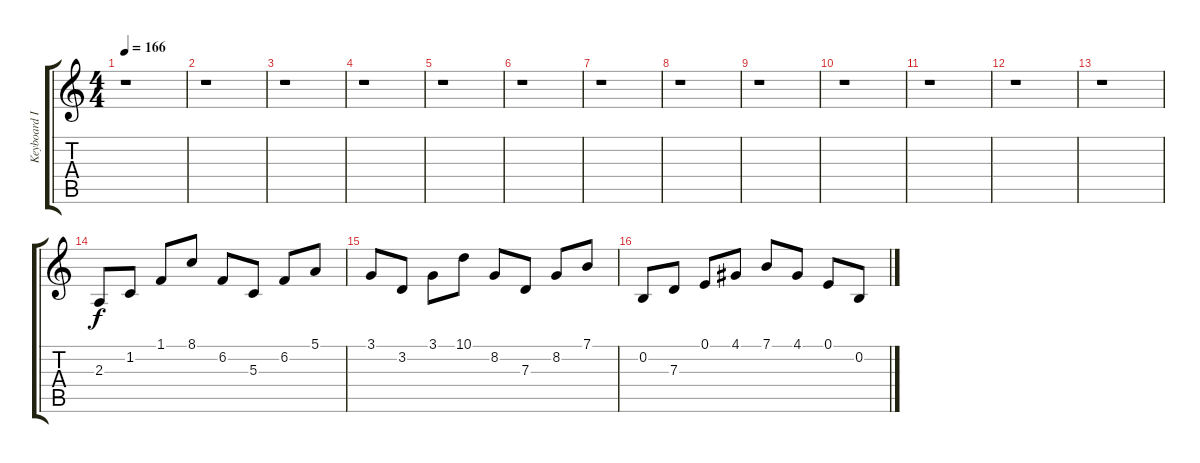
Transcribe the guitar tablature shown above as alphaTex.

\track ("Keyboard I" "Keyboard I") {instrument fx4atmosphere}
\staff {score tabs}
\tuning (E4 B3 G3 D3 A2 E2) {hide}
\ts (4 4)
\tempo 166
\clef g2
\ks c
r.1{dy f} |
r.1 |
r.1 |
r.1 |
r.1 |
r.1 |
r.1 |
r.1 |
r.1 |
r.1 |
r.1 |
r.1 |
r.1 |
2.3.8 1.2.8 1.1.8 8.1.8 6.2.8 5.3.8 6.2.8 5.1.8 |
3.1.8 3.2.8 3.1.8 10.1.8 8.2.8 7.3.8 8.2.8 7.1.8 |
0.2.8 7.3.8 0.1.8 4.1.8 7.1.8 4.1.8 0.1.8 0.2.8
